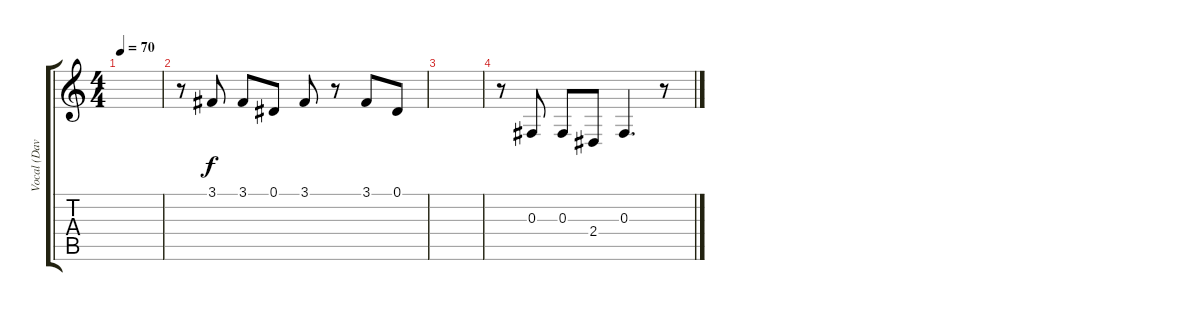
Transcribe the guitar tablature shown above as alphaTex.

\track ("Vocal (Davey Havok)" "Vocal (Dav") {instrument cello}
\staff {score tabs}
\tuning (Eb4 Bb3 Gb3 Db3 Ab2 Eb2) {hide}
\ts (4 4)
\tempo 70
\clef g2
\ks c
|
r.8 3.1.8 3.1.8 0.1.8 3.1.8 r.8 3.1.8 0.1.8 |
|
r.8 0.3.8 0.3.8 2.4.8 0.3.4{d} r.8
